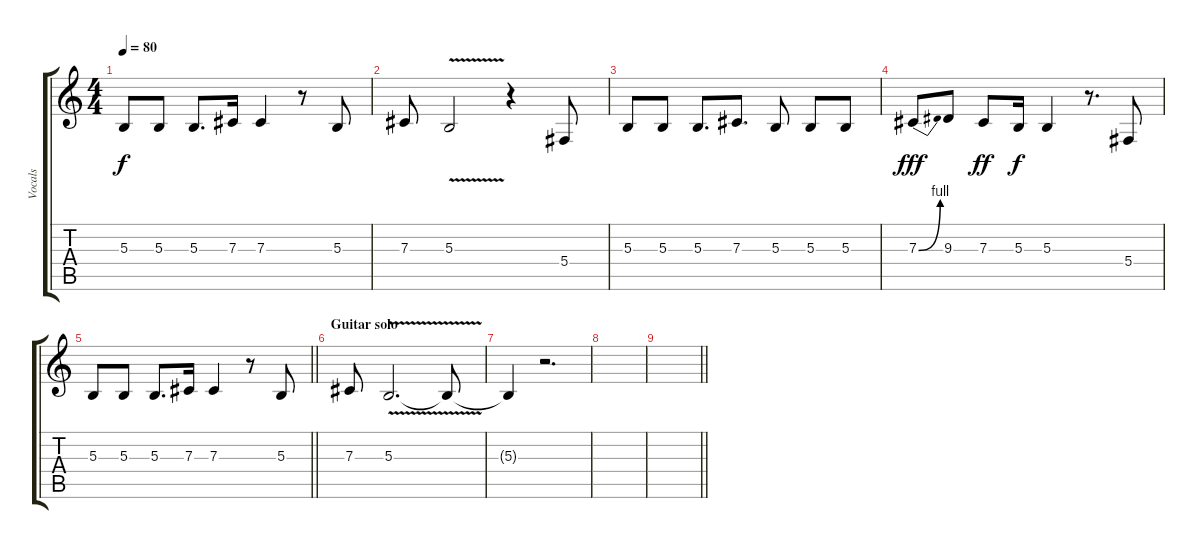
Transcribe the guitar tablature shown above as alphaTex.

\track ("Vocals" "Vocals") {instrument harmonica}
\staff {score tabs}
\tuning (Eb4 Bb3 Gb3 Db3 Ab2 Eb2) {hide}
\ts (4 4)
\tempo 80
\clef g2
\ks c
5.3.8{dy f} 5.3.8 5.3.8{d} 7.3.16 7.3.4 r.8 5.3.8 |
7.3.8 5.3{v}.2 r.4 5.4.8 |
5.3.8 5.3.8 5.3.8{d} 7.3.8{d} 5.3.8 5.3.8 5.3.8 |
7.3{be (bend 0 0 60 4)}.8{dy fff} 9.3.8 7.3.8{dy ff} 5.3.16{dy f} 5.3.4 r.8{d} 5.4.8 |
\barLineRight lightlight
5.3.8 5.3.8 5.3.8{d} 7.3.16 7.3.4 r.8 5.3.8 |
\section ("" "Guitar solo")
7.3.8 5.3{v}.2{d} 5.3{t}.8 |
5.3{t}.4 r.2{d} |
|
\barLineRight lightlight
